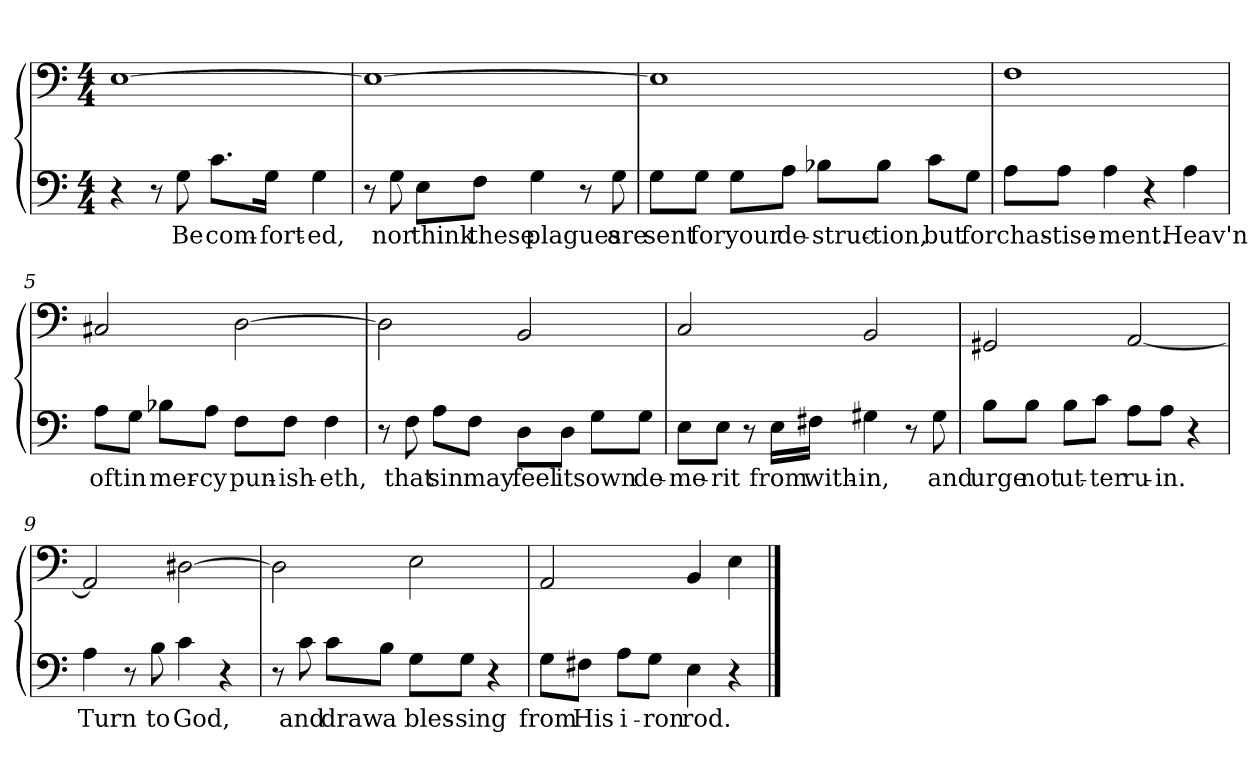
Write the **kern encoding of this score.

**kern	**text	**kern
*part1	*part1	*part1
*staff2	*staff2	*staff1
*clefF4	*	*clefF4
*k[]	*	*k[]
*a:	*	*a:
*M4/4	*	*M4/4
=1	=1	=1
4r	.	[1E\
8r	.	.
8G\	Be	.
8.c\L	com-	.
16G\Jk	-fort-	.
4G\	-ed,	.
=2	=2	=2
8r	.	1E\_
8G\	nor	.
8E\L	think	.
8F\J	these	.
4G\	plagues	.
8r	.	.
8G\	are	.
=3	=3	=3
8G\L	sent	1E\]
8G\J	for	.
8G\L	your	.
8A\J	de-	.
8B-X\L	-struc-	.
8B-\J	-tion,	.
8c\L	but	.
8G\J	for	.
=4	=4	=4
8A\L	chas-	1F\
8A\J	-tise-	.
4A\	-ment.	.
4r	.	.
4A\	Heav'n	.
=5	=5	=5
8A\L	oft	2C#X/
8G\J	in	.
8B-X\L	mer-	.
8A\J	-cy	.
8F\L	pun-	[2D\
8F\J	-ish-	.
4F\	-eth,	.
=6	=6	=6
8r	.	2D\]
8F\	that	.
8A\L	sin	.
8F\J	may	.
8D\L	feel	2BB/
8D\J	its	.
8G\L	own	.
8G\J	de-	.
=7	=7	=7
8E\L	-me-	2C/
8E\J	-rit	.
8r	.	.
16E\LL	from	.
16F#X\JJ	with-	.
4G#X\	-in,	2BB/
8r	.	.
8G#\	and	.
=8	=8	=8
8B\L	urge	2GG#X/
8B\J	not	.
8B\L	ut-	.
8c\J	-ter	.
8A\L	ru-	[2AA/
8A\J	-in.	.
4r	.	.
=9	=9	=9
4A\	Turn	2AA/]
8r	.	.
8B\	to	.
4c\	God,	[2D#X\
4r	.	.
=10	=10	=10
8r	.	2D#\]
8c\	and	.
8c\L	draw	.
8B\J	a	.
8G\L	bles-	2E\
8G\J	-sing	.
4r	.	.
=11	=11	=11
8G\L	from	2AA/
8F#X\J	His	.
8A\L	i-	.
8G\J	-ron	.
4E\	rod.	4BB/
4r	.	4E\
==	==	==
*-	*-	*-
